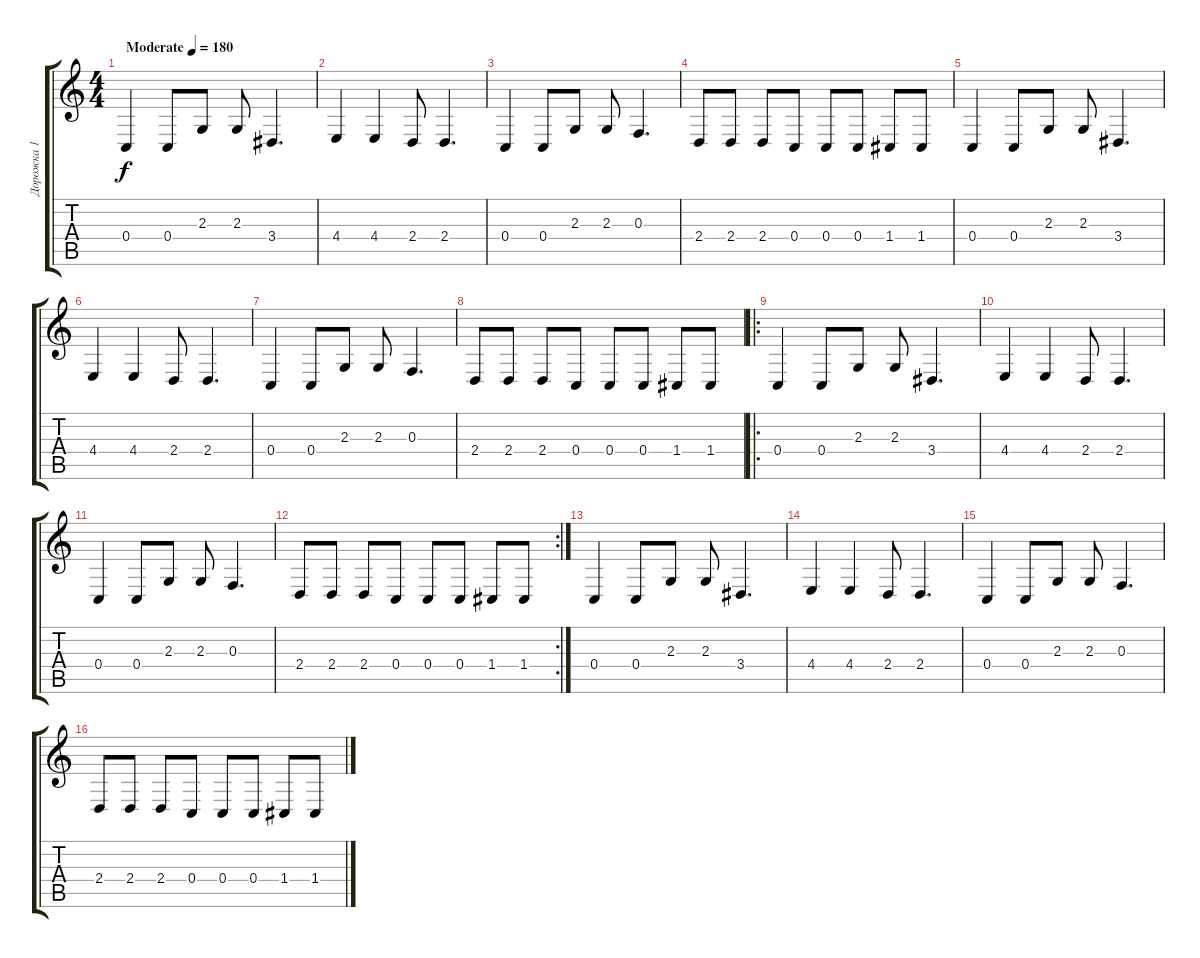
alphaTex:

\track ("Дорожка 1" "Дорожка 1") {instrument acousticgrandpiano}
\staff {score tabs}
\tuning (D4 A3 F3 C3 G2 C2) {hide}
\ts (4 4)
\tempo (180 "Moderate")
\clef g2
\ks c
0.4.4{dy f instrument acousticgrandpiano} 0.4.8 2.3.8 2.3.8 3.4.4{d} |
4.4.4 4.4.4 2.4.8 2.4.4{d} |
0.4.4 0.4.8 2.3.8 2.3.8 0.3.4{d} |
2.4.8 2.4.8 2.4.8 0.4.8 0.4.8 0.4.8 1.4.8 1.4.8 |
0.4.4 0.4.8 2.3.8 2.3.8 3.4.4{d} |
4.4.4 4.4.4 2.4.8 2.4.4{d} |
0.4.4 0.4.8 2.3.8 2.3.8 0.3.4{d} |
2.4.8 2.4.8 2.4.8 0.4.8 0.4.8 0.4.8 1.4.8 1.4.8 |
\ro
0.4.4 0.4.8 2.3.8 2.3.8 3.4.4{d} |
4.4.4 4.4.4 2.4.8 2.4.4{d} |
0.4.4 0.4.8 2.3.8 2.3.8 0.3.4{d} |
\rc 2
2.4.8 2.4.8 2.4.8 0.4.8 0.4.8 0.4.8 1.4.8 1.4.8 |
0.4.4 0.4.8 2.3.8 2.3.8 3.4.4{d} |
4.4.4 4.4.4 2.4.8 2.4.4{d} |
0.4.4 0.4.8 2.3.8 2.3.8 0.3.4{d} |
2.4.8 2.4.8 2.4.8 0.4.8 0.4.8 0.4.8 1.4.8 1.4.8
